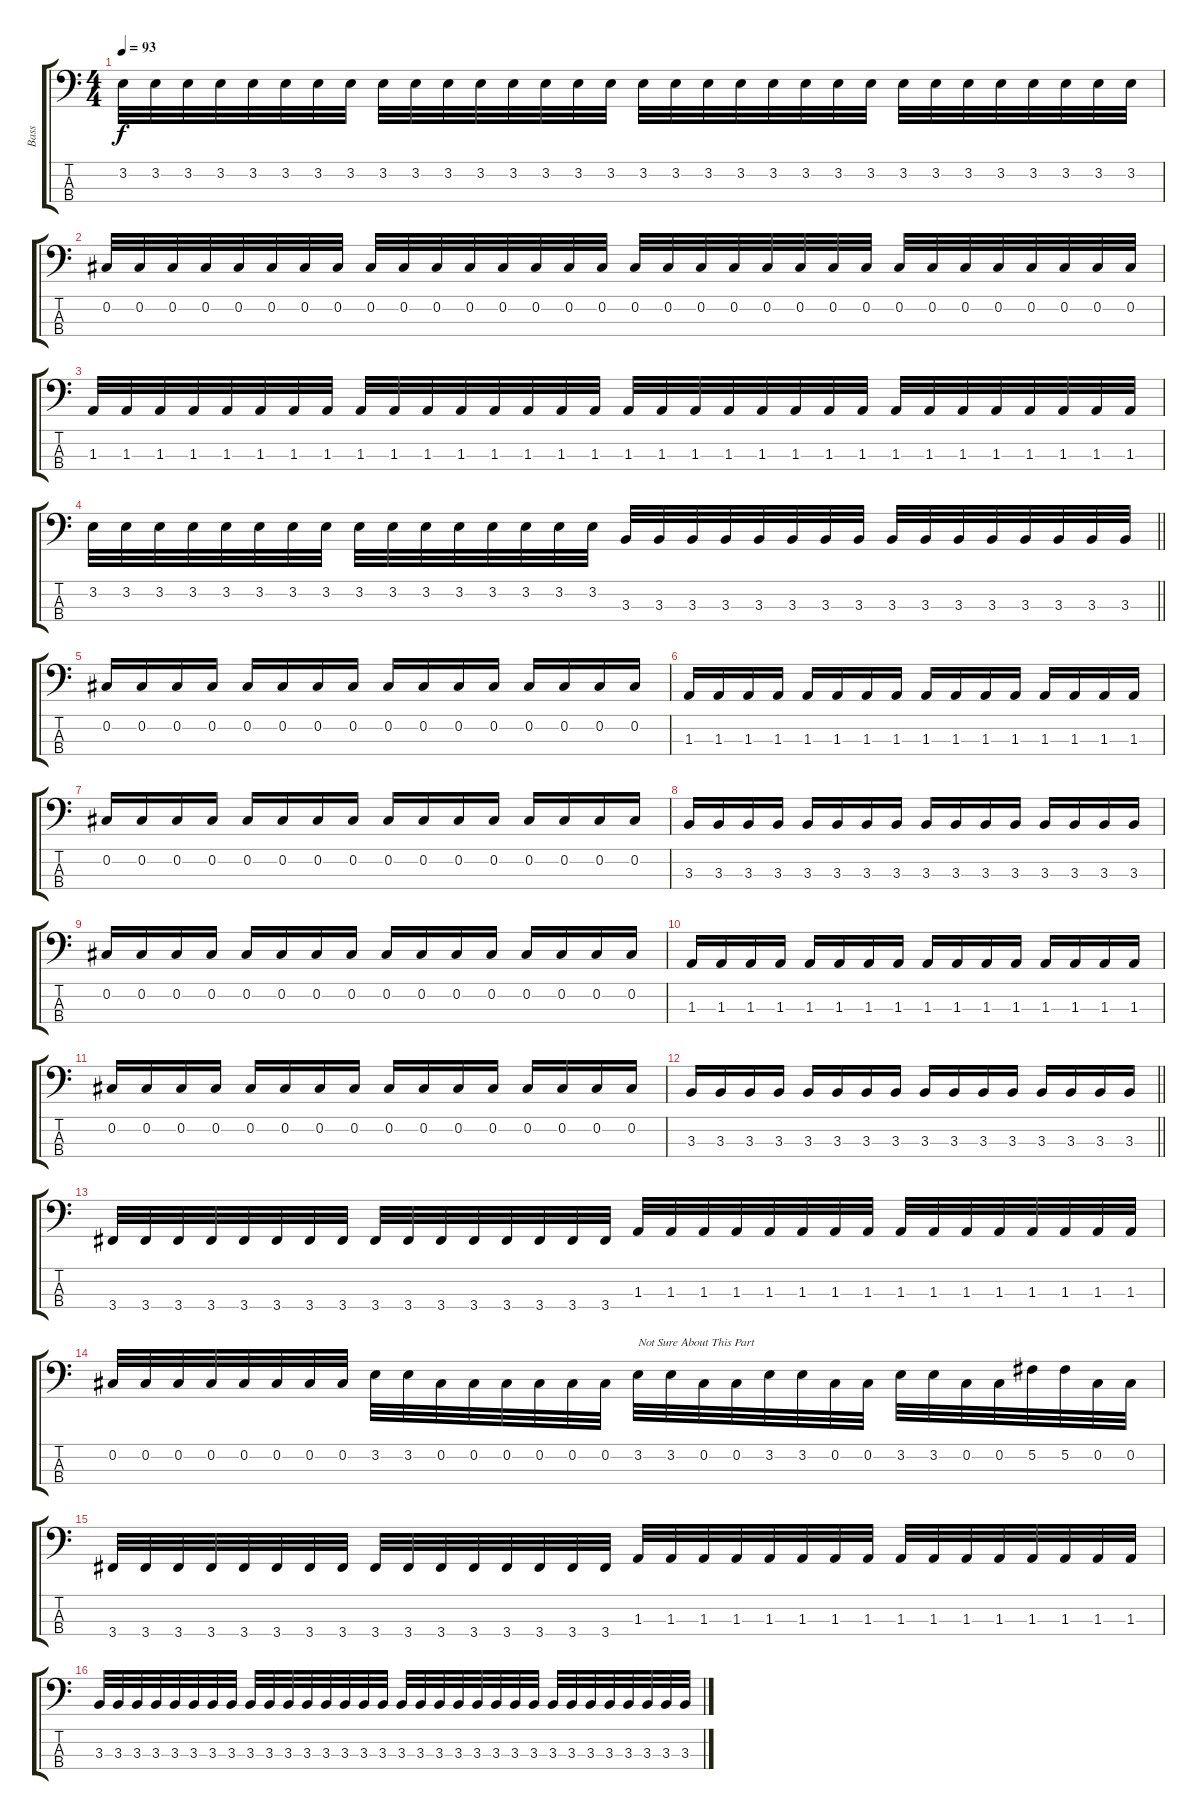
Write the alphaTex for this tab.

\track ("Bass" "Bass") {instrument electricbasspick}
\staff {score tabs}
\tuning (Gb2 Db2 Ab1 Eb1) {hide}
\ts (4 4)
\tempo 93
\clef f4
\ks c
3.2.32{dy f} 3.2.32 3.2.32 3.2.32 3.2.32 3.2.32 3.2.32 3.2.32 3.2.32 3.2.32 3.2.32 3.2.32 3.2.32 3.2.32 3.2.32 3.2.32 3.2.32 3.2.32 3.2.32 3.2.32 3.2.32 3.2.32 3.2.32 3.2.32 3.2.32 3.2.32 3.2.32 3.2.32 3.2.32 3.2.32 3.2.32 3.2.32 |
0.2.32 0.2.32 0.2.32 0.2.32 0.2.32 0.2.32 0.2.32 0.2.32 0.2.32 0.2.32 0.2.32 0.2.32 0.2.32 0.2.32 0.2.32 0.2.32 0.2.32 0.2.32 0.2.32 0.2.32 0.2.32 0.2.32 0.2.32 0.2.32 0.2.32 0.2.32 0.2.32 0.2.32 0.2.32 0.2.32 0.2.32 0.2.32 |
1.3.32 1.3.32 1.3.32 1.3.32 1.3.32 1.3.32 1.3.32 1.3.32 1.3.32 1.3.32 1.3.32 1.3.32 1.3.32 1.3.32 1.3.32 1.3.32 1.3.32 1.3.32 1.3.32 1.3.32 1.3.32 1.3.32 1.3.32 1.3.32 1.3.32 1.3.32 1.3.32 1.3.32 1.3.32 1.3.32 1.3.32 1.3.32 |
\barLineRight lightlight
3.2.32 3.2.32 3.2.32 3.2.32 3.2.32 3.2.32 3.2.32 3.2.32 3.2.32 3.2.32 3.2.32 3.2.32 3.2.32 3.2.32 3.2.32 3.2.32 3.3.32 3.3.32 3.3.32 3.3.32 3.3.32 3.3.32 3.3.32 3.3.32 3.3.32 3.3.32 3.3.32 3.3.32 3.3.32 3.3.32 3.3.32 3.3.32 |
0.2.16 0.2.16 0.2.16 0.2.16 0.2.16 0.2.16 0.2.16 0.2.16 0.2.16 0.2.16 0.2.16 0.2.16 0.2.16 0.2.16 0.2.16 0.2.16 |
1.3.16 1.3.16 1.3.16 1.3.16 1.3.16 1.3.16 1.3.16 1.3.16 1.3.16 1.3.16 1.3.16 1.3.16 1.3.16 1.3.16 1.3.16 1.3.16 |
0.2.16 0.2.16 0.2.16 0.2.16 0.2.16 0.2.16 0.2.16 0.2.16 0.2.16 0.2.16 0.2.16 0.2.16 0.2.16 0.2.16 0.2.16 0.2.16 |
3.3.16 3.3.16 3.3.16 3.3.16 3.3.16 3.3.16 3.3.16 3.3.16 3.3.16 3.3.16 3.3.16 3.3.16 3.3.16 3.3.16 3.3.16 3.3.16 |
0.2.16 0.2.16 0.2.16 0.2.16 0.2.16 0.2.16 0.2.16 0.2.16 0.2.16 0.2.16 0.2.16 0.2.16 0.2.16 0.2.16 0.2.16 0.2.16 |
1.3.16 1.3.16 1.3.16 1.3.16 1.3.16 1.3.16 1.3.16 1.3.16 1.3.16 1.3.16 1.3.16 1.3.16 1.3.16 1.3.16 1.3.16 1.3.16 |
0.2.16 0.2.16 0.2.16 0.2.16 0.2.16 0.2.16 0.2.16 0.2.16 0.2.16 0.2.16 0.2.16 0.2.16 0.2.16 0.2.16 0.2.16 0.2.16 |
\barLineRight lightlight
3.3.16 3.3.16 3.3.16 3.3.16 3.3.16 3.3.16 3.3.16 3.3.16 3.3.16 3.3.16 3.3.16 3.3.16 3.3.16 3.3.16 3.3.16 3.3.16 |
3.4.32 3.4.32 3.4.32 3.4.32 3.4.32 3.4.32 3.4.32 3.4.32 3.4.32 3.4.32 3.4.32 3.4.32 3.4.32 3.4.32 3.4.32 3.4.32 1.3.32 1.3.32 1.3.32 1.3.32 1.3.32 1.3.32 1.3.32 1.3.32 1.3.32 1.3.32 1.3.32 1.3.32 1.3.32 1.3.32 1.3.32 1.3.32 |
0.2.32 0.2.32 0.2.32 0.2.32 0.2.32 0.2.32 0.2.32 0.2.32 3.2.32 3.2.32 0.2.32 0.2.32 0.2.32 0.2.32 0.2.32 0.2.32 3.2.32{txt "Not Sure About This Part"} 3.2.32 0.2.32 0.2.32 3.2.32 3.2.32 0.2.32 0.2.32 3.2.32 3.2.32 0.2.32 0.2.32 5.2.32 5.2.32 0.2.32 0.2.32 |
3.4.32 3.4.32 3.4.32 3.4.32 3.4.32 3.4.32 3.4.32 3.4.32 3.4.32 3.4.32 3.4.32 3.4.32 3.4.32 3.4.32 3.4.32 3.4.32 1.3.32 1.3.32 1.3.32 1.3.32 1.3.32 1.3.32 1.3.32 1.3.32 1.3.32 1.3.32 1.3.32 1.3.32 1.3.32 1.3.32 1.3.32 1.3.32 |
3.3.32 3.3.32 3.3.32 3.3.32 3.3.32 3.3.32 3.3.32 3.3.32 3.3.32 3.3.32 3.3.32 3.3.32 3.3.32 3.3.32 3.3.32 3.3.32 3.3.32 3.3.32 3.3.32 3.3.32 3.3.32 3.3.32 3.3.32 3.3.32 3.3.32 3.3.32 3.3.32 3.3.32 3.3.32 3.3.32 3.3.32 3.3.32
